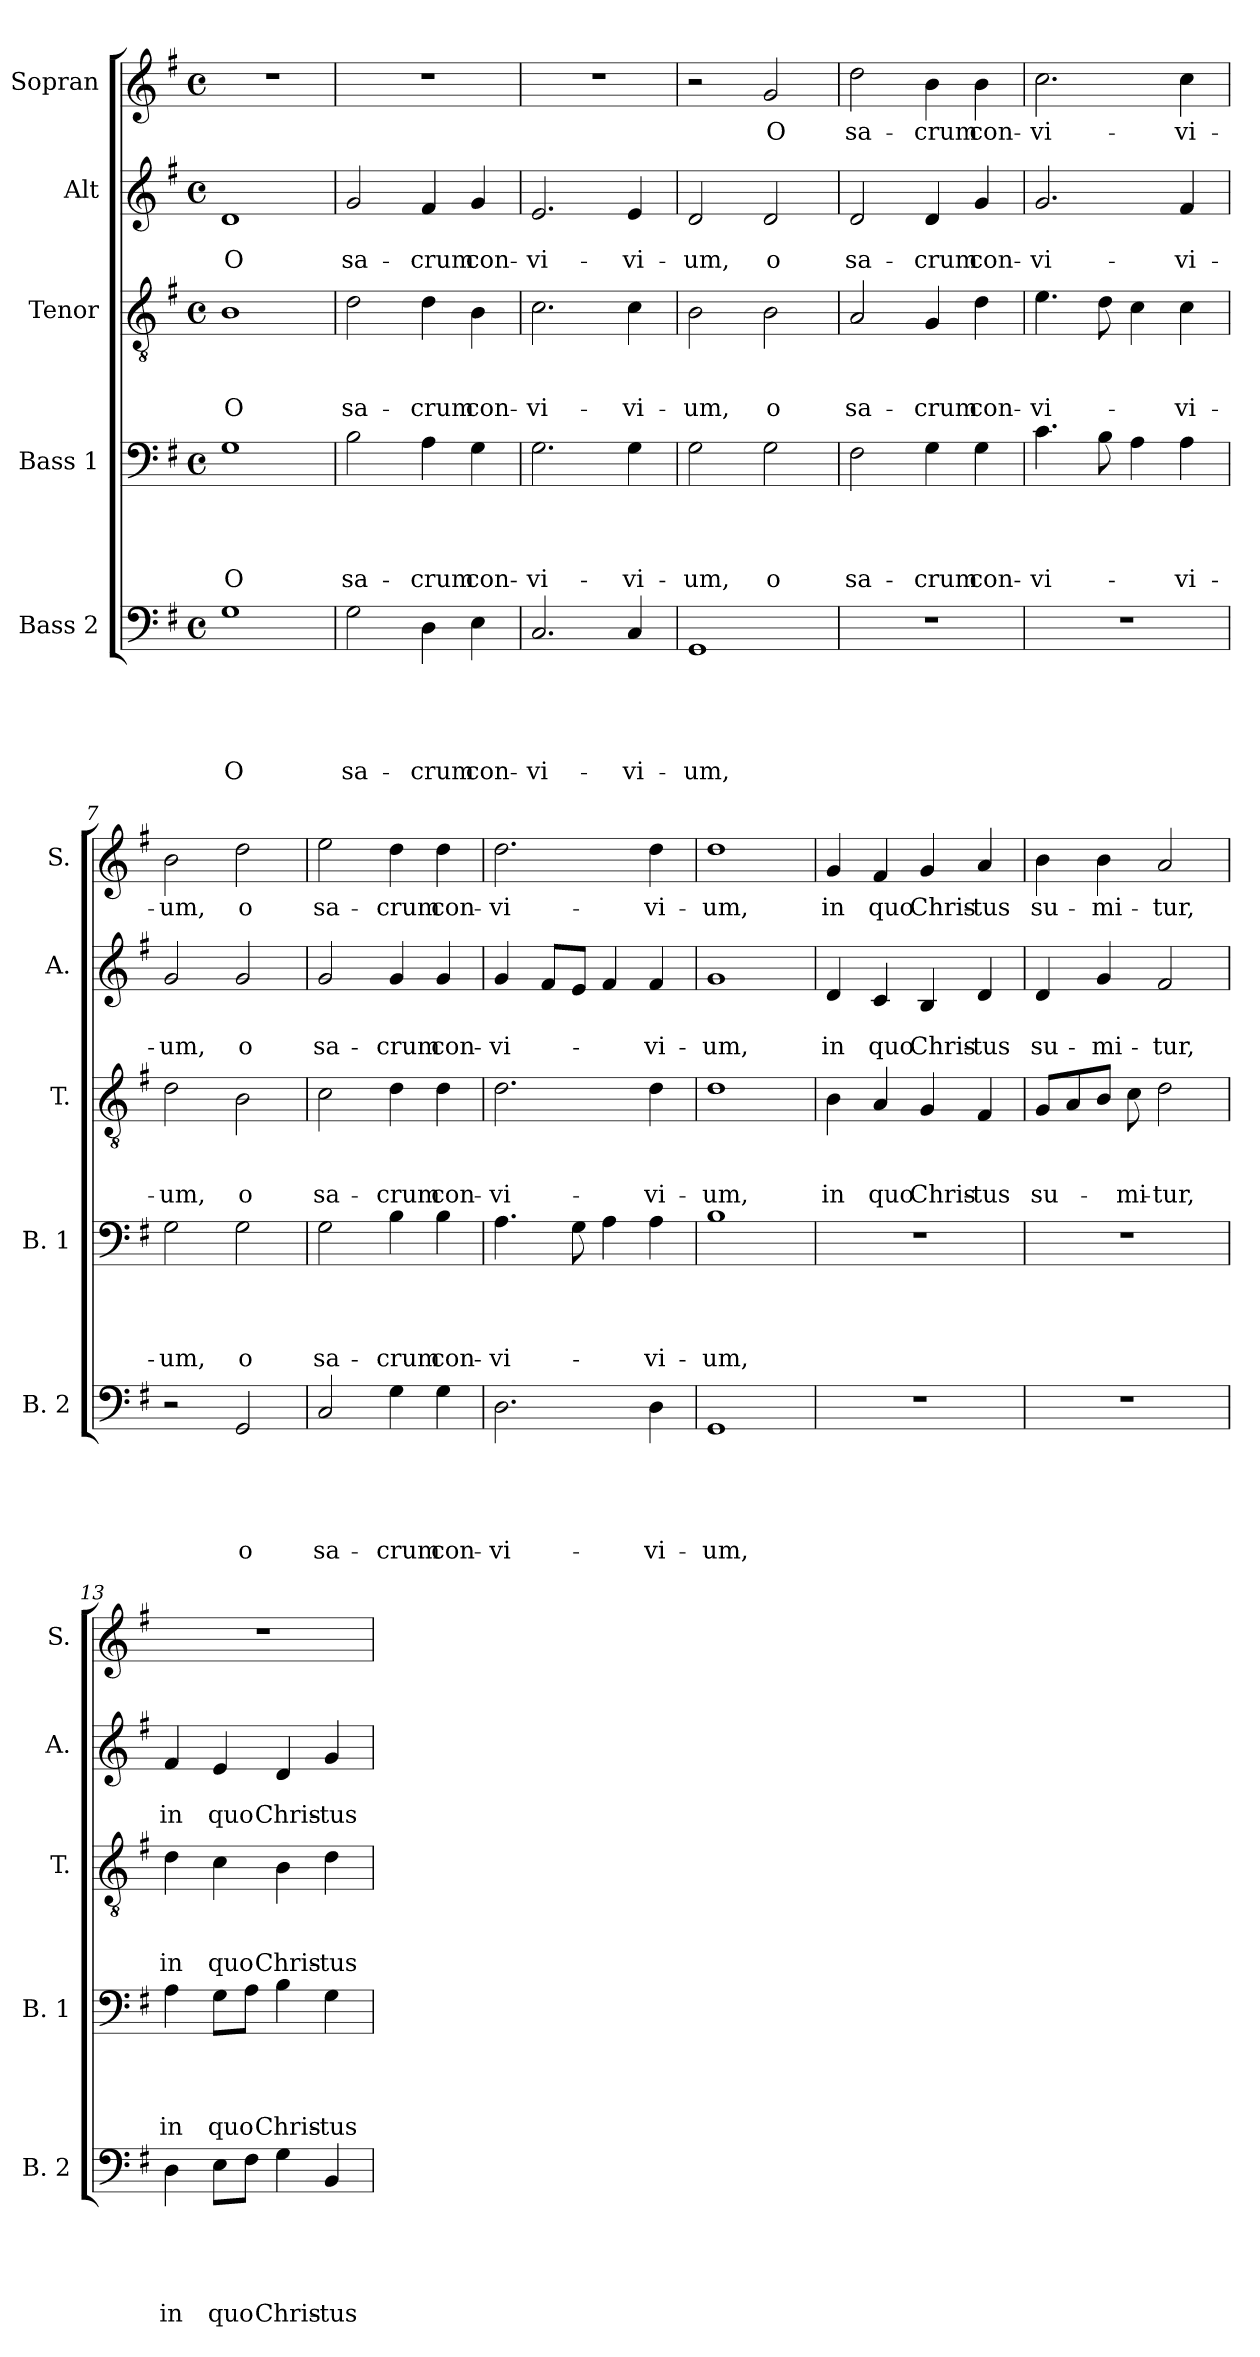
**kern	**text	**text	**text	**text	**text	**kern	**text	**text	**text	**text	**kern	**text	**text	**text	**kern	**text	**text	**kern	**text
*part5	*part5	*part5	*part5	*part5	*part5	*part4	*part4	*part4	*part4	*part4	*part3	*part3	*part3	*part3	*part2	*part2	*part2	*part1	*part1
*staff5	*staff5	*staff5	*staff5	*staff5	*staff5	*staff4	*staff4	*staff4	*staff4	*staff4	*staff3	*staff3	*staff3	*staff3	*staff2	*staff2	*staff2	*staff1	*staff1
*I"Bass 2	*	*	*	*	*	*I"Bass 1	*	*	*	*	*I"Tenor	*	*	*	*I"Alt	*	*	*I"Sopran	*
*I'B. 2	*	*	*	*	*	*I'B. 1	*	*	*	*	*I'T.	*	*	*	*I'A.	*	*	*I'S.	*
*clefF4	*	*	*	*	*	*clefF4	*	*	*	*	*clefGv2	*	*	*	*clefG2	*	*	*clefG2	*
*k[f#]	*	*	*	*	*	*k[f#]	*	*	*	*	*k[f#]	*	*	*	*k[f#]	*	*	*k[f#]	*
*G:	*	*	*	*	*	*G:	*	*	*	*	*G:	*	*	*	*G:	*	*	*G:	*
*M4/4	*	*	*	*	*	*M4/4	*	*	*	*	*M4/4	*	*	*	*M4/4	*	*	*M4/4	*
*met(c)	*	*	*	*	*	*met(c)	*	*	*	*	*met(c)	*	*	*	*met(c)	*	*	*met(c)	*
=1	=1	=1	=1	=1	=1	=1	=1	=1	=1	=1	=1	=1	=1	=1	=1	=1	=1	=1	=1
!	!	!	!	!	!LO:LY:b	!	!	!	!	!LO:LY:b	!	!	!	!LO:LY:b	!	!	!LO:LY:b	!	!
1G	.	.	.	.	O	1G	.	.	.	O	1B	.	.	O	1d	.	O	1r	.
=2	=2	=2	=2	=2	=2	=2	=2	=2	=2	=2	=2	=2	=2	=2	=2	=2	=2	=2	=2
!	!	!	!	!	!LO:LY:b	!	!	!	!	!LO:LY:b	!	!	!	!LO:LY:b	!	!	!LO:LY:b	!	!
2G\	.	.	.	.	sa-	2B\	.	.	.	sa-	2d\	.	.	sa-	2g/	.	sa-	1r	.
!	!	!	!	!	!LO:LY:b	!	!	!	!	!LO:LY:b	!	!	!	!LO:LY:b	!	!	!LO:LY:b	!	!
4D\	.	.	.	.	-crum	4A\	.	.	.	-crum	4d\	.	.	-crum	4f#/	.	-crum	.	.
!	!	!	!	!	!LO:LY:b	!	!	!	!	!LO:LY:b	!	!	!	!LO:LY:b	!	!	!LO:LY:b	!	!
4E\	.	.	.	.	con-	4G\	.	.	.	con-	4B\	.	.	con-	4g/	.	con-	.	.
=3	=3	=3	=3	=3	=3	=3	=3	=3	=3	=3	=3	=3	=3	=3	=3	=3	=3	=3	=3
!	!	!	!	!	!LO:LY:b	!	!	!	!	!LO:LY:b	!	!	!	!LO:LY:b	!	!	!LO:LY:b	!	!
2.C/	.	.	.	.	-vi-	2.G\	.	.	.	-vi-	2.c\	.	.	-vi-	2.e/	.	-vi-	1r	.
!	!	!	!	!	!LO:LY:b	!	!	!	!	!LO:LY:b	!	!	!	!LO:LY:b	!	!	!LO:LY:b	!	!
4C/	.	.	.	.	-vi-	4G\	.	.	.	-vi-	4c\	.	.	-vi-	4e/	.	-vi-	.	.
=4	=4	=4	=4	=4	=4	=4	=4	=4	=4	=4	=4	=4	=4	=4	=4	=4	=4	=4	=4
!	!	!	!	!	!LO:LY:b	!	!	!	!	!LO:LY:b	!	!	!	!LO:LY:b	!	!	!LO:LY:b	!	!
1GG	.	.	.	.	-um,	2G\	.	.	.	-um,	2B\	.	.	-um,	2d/	.	-um,	2r	.
!	!	!	!	!	!	!	!	!	!	!LO:LY:b	!	!	!	!LO:LY:b	!	!	!LO:LY:b	!	!LO:LY:b
.	.	.	.	.	.	2G\	.	.	.	o	2B\	.	.	o	2d/	.	o	2g/	O
=5	=5	=5	=5	=5	=5	=5	=5	=5	=5	=5	=5	=5	=5	=5	=5	=5	=5	=5	=5
!	!	!	!	!	!	!	!	!	!	!LO:LY:b	!	!	!	!LO:LY:b	!	!	!LO:LY:b	!	!LO:LY:b
1r	.	.	.	.	.	2F#\	.	.	.	sa-	2A/	.	.	sa-	2d/	.	sa-	2dd\	sa-
!	!	!	!	!	!	!	!	!	!	!LO:LY:b	!	!	!	!LO:LY:b	!	!	!LO:LY:b	!	!LO:LY:b
.	.	.	.	.	.	4G\	.	.	.	-crum	4G/	.	.	-crum	4d/	.	-crum	4b\	-crum
!	!	!	!	!	!	!	!	!	!	!LO:LY:b	!	!	!	!LO:LY:b	!	!	!LO:LY:b	!	!LO:LY:b
.	.	.	.	.	.	4G\	.	.	.	con-	4d\	.	.	con-	4g/	.	con-	4b\	con-
=6	=6	=6	=6	=6	=6	=6	=6	=6	=6	=6	=6	=6	=6	=6	=6	=6	=6	=6	=6
!	!	!	!	!	!	!	!	!	!	!LO:LY:b	!	!	!	!LO:LY:b	!	!	!LO:LY:b	!	!LO:LY:b
1r	.	.	.	.	.	4.c\	.	.	.	-vi-	4.e\	.	.	-vi-	2.g/	.	-vi-	2.cc\	-vi-
.	.	.	.	.	.	8B\	.	.	.	.	8d\	.	.	.	.	.	.	.	.
.	.	.	.	.	.	4A\	.	.	.	.	4c\	.	.	.	.	.	.	.	.
!	!	!	!	!	!	!	!	!	!	!LO:LY:b	!	!	!	!LO:LY:b	!	!	!LO:LY:b	!	!LO:LY:b
.	.	.	.	.	.	4A\	.	.	.	-vi-	4c\	.	.	-vi-	4f#/	.	-vi-	4cc\	-vi-
!!LO:LB:g=z
=7	=7	=7	=7	=7	=7	=7	=7	=7	=7	=7	=7	=7	=7	=7	=7	=7	=7	=7	=7
!	!	!	!	!	!	!	!	!	!	!LO:LY:b	!	!	!	!LO:LY:b	!	!	!LO:LY:b	!	!LO:LY:b
2r	.	.	.	.	.	2G\	.	.	.	-um,	2d\	.	.	-um,	2g/	.	-um,	2b\	-um,
!	!	!	!	!	!LO:LY:b	!	!	!	!	!LO:LY:b	!	!	!	!LO:LY:b	!	!	!LO:LY:b	!	!LO:LY:b
2GG/	.	.	.	.	o	2G\	.	.	.	o	2B\	.	.	o	2g/	.	o	2dd\	o
=8	=8	=8	=8	=8	=8	=8	=8	=8	=8	=8	=8	=8	=8	=8	=8	=8	=8	=8	=8
!	!	!	!	!	!LO:LY:b	!	!	!	!	!LO:LY:b	!	!	!	!LO:LY:b	!	!	!LO:LY:b	!	!LO:LY:b
2C/	.	.	.	.	sa-	2G\	.	.	.	sa-	2c\	.	.	sa-	2g/	.	sa-	2ee\	sa-
!	!	!	!	!	!LO:LY:b	!	!	!	!	!LO:LY:b	!	!	!	!LO:LY:b	!	!	!LO:LY:b	!	!LO:LY:b
4G\	.	.	.	.	-crum	4B\	.	.	.	-crum	4d\	.	.	-crum	4g/	.	-crum	4dd\	-crum
!	!	!	!	!	!LO:LY:b	!	!	!	!	!LO:LY:b	!	!	!	!LO:LY:b	!	!	!LO:LY:b	!	!LO:LY:b
4G\	.	.	.	.	con-	4B\	.	.	.	con-	4d\	.	.	con-	4g/	.	con-	4dd\	con-
=9	=9	=9	=9	=9	=9	=9	=9	=9	=9	=9	=9	=9	=9	=9	=9	=9	=9	=9	=9
!	!	!	!	!	!LO:LY:b	!	!	!	!	!LO:LY:b	!	!	!	!LO:LY:b	!	!	!LO:LY:b	!	!LO:LY:b
2.D\	.	.	.	.	-vi-	4.A\	.	.	.	-vi-	2.d\	.	.	-vi-	4g/	.	-vi-	2.dd\	-vi-
.	.	.	.	.	.	.	.	.	.	.	.	.	.	.	8f#/L	.	.	.	.
.	.	.	.	.	.	8G\	.	.	.	.	.	.	.	.	8e/J	.	.	.	.
.	.	.	.	.	.	4A\	.	.	.	.	.	.	.	.	4f#/	.	.	.	.
!	!	!	!	!	!LO:LY:b	!	!	!	!	!LO:LY:b	!	!	!	!LO:LY:b	!	!	!LO:LY:b	!	!LO:LY:b
4D\	.	.	.	.	-vi-	4A\	.	.	.	-vi-	4d\	.	.	-vi-	4f#/	.	-vi-	4dd\	-vi-
=10	=10	=10	=10	=10	=10	=10	=10	=10	=10	=10	=10	=10	=10	=10	=10	=10	=10	=10	=10
!	!	!	!	!	!LO:LY:b	!	!	!	!	!LO:LY:b	!	!	!	!LO:LY:b	!	!	!LO:LY:b	!	!LO:LY:b
1GG	.	.	.	.	-um,	1B	.	.	.	-um,	1d	.	.	-um,	1g	.	-um,	1dd	-um,
=11	=11	=11	=11	=11	=11	=11	=11	=11	=11	=11	=11	=11	=11	=11	=11	=11	=11	=11	=11
!	!	!	!	!	!	!	!	!	!	!	!	!	!	!LO:LY:b	!	!	!LO:LY:b	!	!LO:LY:b
1r	.	.	.	.	.	1r	.	.	.	.	4B\	.	.	in	4d/	.	in	4g/	in
!	!	!	!	!	!	!	!	!	!	!	!	!	!	!LO:LY:b	!	!	!LO:LY:b	!	!LO:LY:b
.	.	.	.	.	.	.	.	.	.	.	4A/	.	.	quo	4c/	.	quo	4f#/	quo
!	!	!	!	!	!	!	!	!	!	!	!	!	!	!LO:LY:b	!	!	!LO:LY:b	!	!LO:LY:b
.	.	.	.	.	.	.	.	.	.	.	4G/	.	.	Chris-	4B/	.	Chris-	4g/	Chris-
!	!	!	!	!	!	!	!	!	!	!	!	!	!	!LO:LY:b	!	!	!LO:LY:b	!	!LO:LY:b
.	.	.	.	.	.	.	.	.	.	.	4F#/	.	.	-tus	4d/	.	-tus	4a/	-tus
=12	=12	=12	=12	=12	=12	=12	=12	=12	=12	=12	=12	=12	=12	=12	=12	=12	=12	=12	=12
!	!	!	!	!	!	!	!	!	!	!	!	!	!	!LO:LY:b	!	!	!LO:LY:b	!	!LO:LY:b
1r	.	.	.	.	.	1r	.	.	.	.	8G/L	.	.	su-	4d/	.	su-	4b\	su-
.	.	.	.	.	.	.	.	.	.	.	8A/	.	.	.	.	.	.	.	.
!	!	!	!	!	!	!	!	!	!	!	!	!	!	!	!	!	!LO:LY:b	!	!LO:LY:b
.	.	.	.	.	.	.	.	.	.	.	8B/J	.	.	.	4g/	.	-mi-	4b\	-mi-
!	!	!	!	!	!	!	!	!	!	!	!	!	!	!LO:LY:b	!	!	!	!	!
.	.	.	.	.	.	.	.	.	.	.	8c\	.	.	-mi-	.	.	.	.	.
!	!	!	!	!	!	!	!	!	!	!	!	!	!	!LO:LY:b	!	!	!LO:LY:b	!	!LO:LY:b
.	.	.	.	.	.	.	.	.	.	.	2d\	.	.	-tur,	2f#/	.	-tur,	2a/	-tur,
!!LO:PB:g=z
=13	=13	=13	=13	=13	=13	=13	=13	=13	=13	=13	=13	=13	=13	=13	=13	=13	=13	=13	=13
!	!	!	!	!	!LO:LY:b	!	!	!	!	!LO:LY:b	!	!	!	!LO:LY:b	!	!	!LO:LY:b	!	!
4D\	.	.	.	.	in	4A\	.	.	.	in	4d\	.	.	in	4f#/	.	in	1r	.
!	!	!	!	!	!LO:LY:b	!	!	!	!	!LO:LY:b	!	!	!	!LO:LY:b	!	!	!LO:LY:b	!	!
8E\L	.	.	.	.	quo	8G\L	.	.	.	quo	4c\	.	.	quo	4e/	.	quo	.	.
8F#\J	.	.	.	.	.	8A\J	.	.	.	.	.	.	.	.	.	.	.	.	.
!	!	!	!	!	!LO:LY:b	!	!	!	!	!LO:LY:b	!	!	!	!LO:LY:b	!	!	!LO:LY:b	!	!
4G\	.	.	.	.	Chris-	4B\	.	.	.	Chris-	4B\	.	.	Chris-	4d/	.	Chris-	.	.
!	!	!	!	!	!LO:LY:b	!	!	!	!	!LO:LY:b	!	!	!	!LO:LY:b	!	!	!LO:LY:b	!	!
4BB/	.	.	.	.	-tus	4G\	.	.	.	-tus	4d\	.	.	-tus	4g/	.	-tus	.	.
=	=	=	=	=	=	=	=	=	=	=	=	=	=	=	=	=	=	=	=
*-	*-	*-	*-	*-	*-	*-	*-	*-	*-	*-	*-	*-	*-	*-	*-	*-	*-	*-	*-
